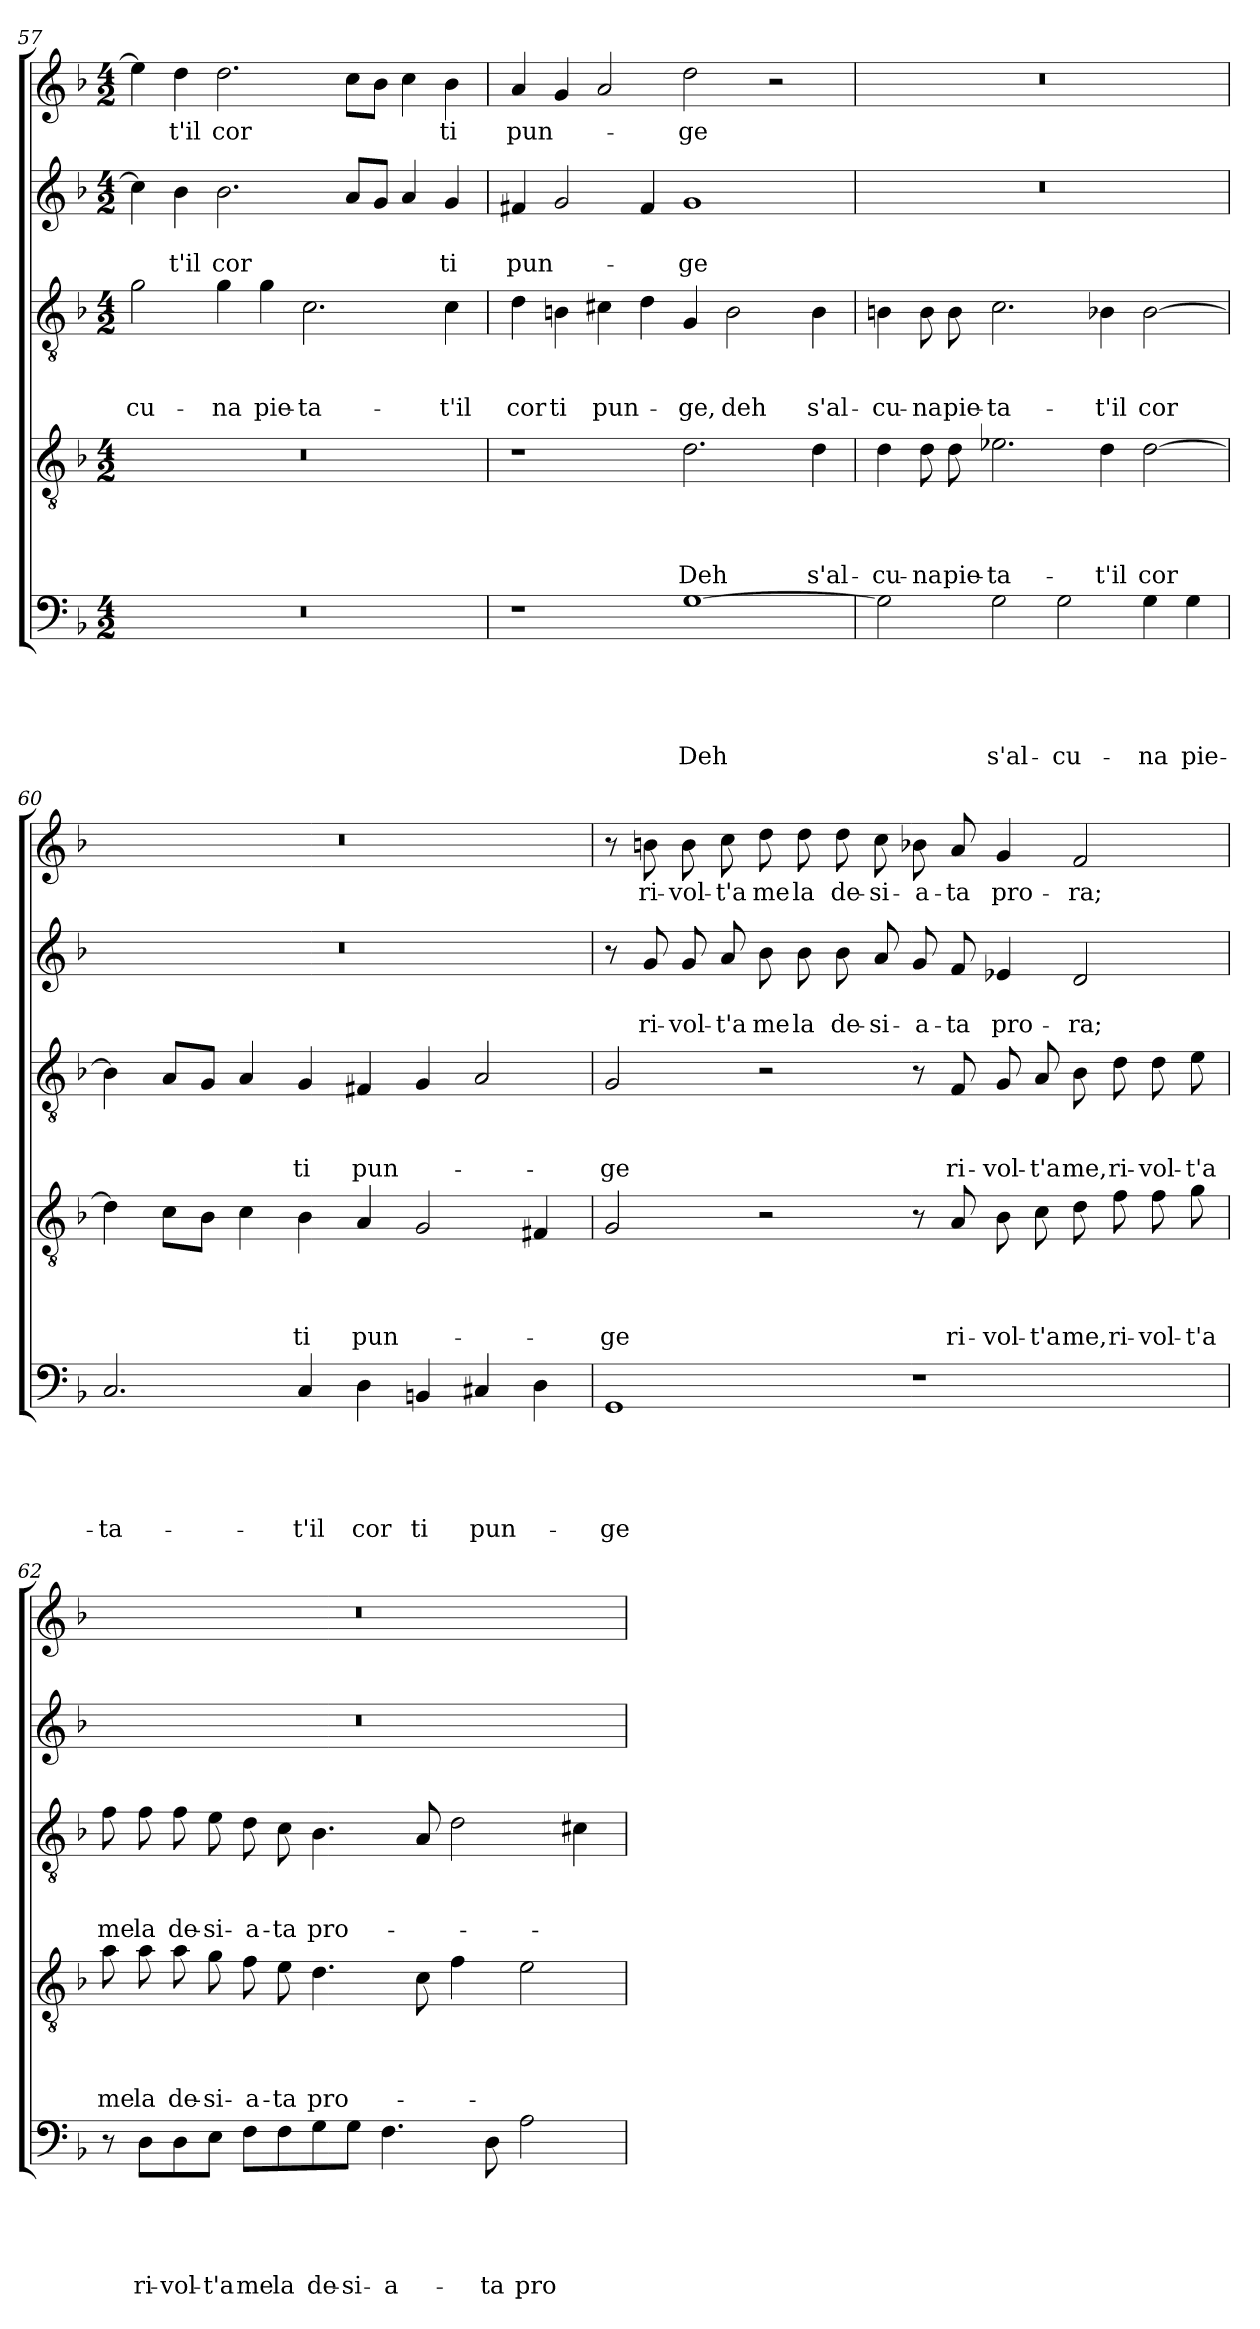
**kern	**text	**text	**text	**text	**text	**kern	**text	**text	**text	**text	**kern	**text	**text	**text	**kern	**text	**text	**kern	**text
*part5	*part5	*part5	*part5	*part5	*part5	*part4	*part4	*part4	*part4	*part4	*part3	*part3	*part3	*part3	*part2	*part2	*part2	*part1	*part1
*staff5	*staff5	*staff5	*staff5	*staff5	*staff5	*staff4	*staff4	*staff4	*staff4	*staff4	*staff3	*staff3	*staff3	*staff3	*staff2	*staff2	*staff2	*staff1	*staff1
*clefF4	*	*	*	*	*	*clefGv2	*	*	*	*	*clefGv2	*	*	*	*clefG2	*	*	*clefG2	*
*k[b-]	*	*	*	*	*	*k[b-]	*	*	*	*	*k[b-]	*	*	*	*k[b-]	*	*	*k[b-]	*
*d:	*	*	*	*	*	*d:	*	*	*	*	*d:	*	*	*	*d:	*	*	*d:	*
*M4/2	*	*	*	*	*	*M4/2	*	*	*	*	*M4/2	*	*	*	*M4/2	*	*	*M4/2	*
=57	=57	=57	=57	=57	=57	=57	=57	=57	=57	=57	=57	=57	=57	=57	=57	=57	=57	=57	=57
!	!	!	!	!	!	!	!	!	!	!	!	!	!	!LO:LY:b	!	!	!	!	!
0r	.	.	.	.	.	0r	.	.	.	.	2g\	.	.	-cu-	4cc\]	.	.	4ee-\]	.
!	!	!	!	!	!	!	!	!	!	!	!	!	!	!	!	!	!LO:LY:b	!	!LO:LY:b
.	.	.	.	.	.	.	.	.	.	.	.	.	.	.	4b-\	.	-t'il	4dd\	-t'il
!	!	!	!	!	!	!	!	!	!	!	!	!	!	!LO:LY:b	!	!	!LO:LY:b	!	!LO:LY:b
.	.	.	.	.	.	.	.	.	.	.	4g\	.	.	-na	2.b-\	.	cor	2.dd\	cor
!	!	!	!	!	!	!	!	!	!	!	!	!	!	!LO:LY:b	!	!	!	!	!
.	.	.	.	.	.	.	.	.	.	.	4g\	.	.	pie-	.	.	.	.	.
!	!	!	!	!	!	!	!	!	!	!	!	!	!	!LO:LY:b	!	!	!	!	!
.	.	.	.	.	.	.	.	.	.	.	2.c\	.	.	-ta-	.	.	.	.	.
.	.	.	.	.	.	.	.	.	.	.	.	.	.	.	8a/L	.	.	8cc\L	.
.	.	.	.	.	.	.	.	.	.	.	.	.	.	.	8g/J	.	.	8b-\J	.
.	.	.	.	.	.	.	.	.	.	.	.	.	.	.	4a/	.	.	4cc\	.
!	!	!	!	!	!	!	!	!	!	!	!	!	!	!LO:LY:b	!	!	!LO:LY:b	!	!LO:LY:b
.	.	.	.	.	.	.	.	.	.	.	4c\	.	.	-t'il	4g/	.	ti	4b-\	ti
=58	=58	=58	=58	=58	=58	=58	=58	=58	=58	=58	=58	=58	=58	=58	=58	=58	=58	=58	=58
!	!	!	!	!	!	!	!	!	!	!	!	!	!	!LO:LY:b	!	!	!LO:LY:b	!	!LO:LY:b
1r	.	.	.	.	.	1r	.	.	.	.	4d\	.	.	cor	4f#X/	.	pun-	4a/	pun-
!	!	!	!	!	!	!	!	!	!	!	!	!	!	!LO:LY:b	!	!	!	!	!
.	.	.	.	.	.	.	.	.	.	.	4Bn\	.	.	ti	2g/	.	.	4g/	.
!	!	!	!	!	!	!	!	!	!	!	!	!	!	!LO:LY:b	!	!	!	!	!
.	.	.	.	.	.	.	.	.	.	.	4c#X\	.	.	pun-	.	.	.	2a/	.
.	.	.	.	.	.	.	.	.	.	.	4d\	.	.	.	4f#/	.	.	.	.
!	!	!	!	!	!LO:LY:b	!	!	!	!	!LO:LY:b	!	!	!	!LO:LY:b	!	!	!LO:LY:b	!	!LO:LY:b
[1G	.	.	.	.	Deh	2.d\	.	.	.	Deh	4G/	.	.	-ge,	1g	.	-ge	2dd\	-ge
!	!	!	!	!	!	!	!	!	!	!	!	!	!	!LO:LY:b	!	!	!	!	!
.	.	.	.	.	.	.	.	.	.	.	2B\	.	.	deh	.	.	.	.	.
.	.	.	.	.	.	.	.	.	.	.	.	.	.	.	.	.	.	2r	.
!	!	!	!	!	!	!	!	!	!	!LO:LY:b	!	!	!	!LO:LY:b	!	!	!	!	!
.	.	.	.	.	.	4d\	.	.	.	s'al-	4B\	.	.	s'al-	.	.	.	.	.
!!LO:LB:g=z
=59	=59	=59	=59	=59	=59	=59	=59	=59	=59	=59	=59	=59	=59	=59	=59	=59	=59	=59	=59
!	!	!	!	!	!	!	!	!	!	!LO:LY:b	!	!	!	!LO:LY:b	!	!	!	!	!
2G\]	.	.	.	.	.	4d\	.	.	.	-cu-	4Bn\	.	.	-cu-	0r	.	.	0r	.
!	!	!	!	!	!	!	!	!	!	!LO:LY:b	!	!	!	!LO:LY:b	!	!	!	!	!
.	.	.	.	.	.	8d\	.	.	.	-na	8B\	.	.	-na	.	.	.	.	.
!	!	!	!	!	!	!	!	!	!	!LO:LY:b	!	!	!	!LO:LY:b	!	!	!	!	!
.	.	.	.	.	.	8d\	.	.	.	pie-	8B\	.	.	pie-	.	.	.	.	.
!	!	!	!	!	!LO:LY:b	!	!	!	!	!LO:LY:b	!	!	!	!LO:LY:b	!	!	!	!	!
2G\	.	.	.	.	s'al-	2.e-X\	.	.	.	-ta-	2.c\	.	.	-ta-	.	.	.	.	.
!	!	!	!	!	!LO:LY:b	!	!	!	!	!	!	!	!	!	!	!	!	!	!
2G\	.	.	.	.	-cu-	.	.	.	.	.	.	.	.	.	.	.	.	.	.
!	!	!	!	!	!	!	!	!	!	!LO:LY:b	!	!	!	!LO:LY:b	!	!	!	!	!
.	.	.	.	.	.	4d\	.	.	.	-t'il	4B-X\	.	.	-t'il	.	.	.	.	.
!	!	!	!	!	!LO:LY:b	!	!	!	!	!LO:LY:b	!	!	!	!LO:LY:b	!	!	!	!	!
4G\	.	.	.	.	-na	[2d\	.	.	.	cor	[2B-\	.	.	cor	.	.	.	.	.
!	!	!	!	!	!LO:LY:b	!	!	!	!	!	!	!	!	!	!	!	!	!	!
4G\	.	.	.	.	pie-	.	.	.	.	.	.	.	.	.	.	.	.	.	.
=60	=60	=60	=60	=60	=60	=60	=60	=60	=60	=60	=60	=60	=60	=60	=60	=60	=60	=60	=60
!	!	!	!	!	!LO:LY:b	!	!	!	!	!	!	!	!	!	!	!	!	!	!
2.C/	.	.	.	.	-ta-	4d\]	.	.	.	.	4B-\]	.	.	.	0r	.	.	0r	.
.	.	.	.	.	.	8c\L	.	.	.	.	8A/L	.	.	.	.	.	.	.	.
.	.	.	.	.	.	8B-\J	.	.	.	.	8G/J	.	.	.	.	.	.	.	.
.	.	.	.	.	.	4c\	.	.	.	.	4A/	.	.	.	.	.	.	.	.
!	!	!	!	!	!LO:LY:b	!	!	!	!	!LO:LY:b	!	!	!	!LO:LY:b	!	!	!	!	!
4C/	.	.	.	.	-t'il	4B-\	.	.	.	ti	4G/	.	.	ti	.	.	.	.	.
!	!	!	!	!	!LO:LY:b	!	!	!	!	!LO:LY:b	!	!	!	!LO:LY:b	!	!	!	!	!
4D\	.	.	.	.	cor	4A/	.	.	.	pun-	4F#X/	.	.	pun-	.	.	.	.	.
!	!	!	!	!	!LO:LY:b	!	!	!	!	!	!	!	!	!	!	!	!	!	!
4BBn/	.	.	.	.	ti	2G/	.	.	.	.	4G/	.	.	.	.	.	.	.	.
!	!	!	!	!	!LO:LY:b	!	!	!	!	!	!	!	!	!	!	!	!	!	!
4C#X/	.	.	.	.	pun-	.	.	.	.	.	2A/	.	.	.	.	.	.	.	.
4D\	.	.	.	.	.	4F#X/	.	.	.	.	.	.	.	.	.	.	.	.	.
=61	=61	=61	=61	=61	=61	=61	=61	=61	=61	=61	=61	=61	=61	=61	=61	=61	=61	=61	=61
!	!	!	!	!	!LO:LY:b	!	!	!	!	!LO:LY:b	!	!	!	!LO:LY:b	!	!	!	!	!
1GG	.	.	.	.	-ge	2G/	.	.	.	-ge	2G/	.	.	-ge	8r	.	.	8r	.
!	!	!	!	!	!	!	!	!	!	!	!	!	!	!	!	!	!LO:LY:b	!	!LO:LY:b
.	.	.	.	.	.	.	.	.	.	.	.	.	.	.	8g/	.	ri-	8bn\	ri-
!	!	!	!	!	!	!	!	!	!	!	!	!	!	!	!	!	!LO:LY:b	!	!LO:LY:b
.	.	.	.	.	.	.	.	.	.	.	.	.	.	.	8g/	.	-vol-	8b\	-vol-
!	!	!	!	!	!	!	!	!	!	!	!	!	!	!	!	!	!LO:LY:b	!	!LO:LY:b
.	.	.	.	.	.	.	.	.	.	.	.	.	.	.	8a/	.	-t'a	8cc\	-t'a
!	!	!	!	!	!	!	!	!	!	!	!	!	!	!	!	!	!LO:LY:b	!	!LO:LY:b
.	.	.	.	.	.	2r	.	.	.	.	2r	.	.	.	8b-\	.	me	8dd\	me
!	!	!	!	!	!	!	!	!	!	!	!	!	!	!	!	!	!LO:LY:b	!	!LO:LY:b
.	.	.	.	.	.	.	.	.	.	.	.	.	.	.	8b-\	.	la	8dd\	la
!	!	!	!	!	!	!	!	!	!	!	!	!	!	!	!	!	!LO:LY:b	!	!LO:LY:b
.	.	.	.	.	.	.	.	.	.	.	.	.	.	.	8b-\	.	de-	8dd\	de-
!	!	!	!	!	!	!	!	!	!	!	!	!	!	!	!	!	!LO:LY:b	!	!LO:LY:b
.	.	.	.	.	.	.	.	.	.	.	.	.	.	.	8a/	.	-si-	8cc\	-si-
!	!	!	!	!	!	!	!	!	!	!	!	!	!	!	!	!	!LO:LY:b	!	!LO:LY:b
1r	.	.	.	.	.	8r	.	.	.	.	8r	.	.	.	8g/	.	-a-	8b-X\	-a-
!	!	!	!	!	!	!	!	!	!	!LO:LY:b	!	!	!	!LO:LY:b	!	!	!LO:LY:b	!	!LO:LY:b
.	.	.	.	.	.	8A/	.	.	.	ri-	8F/	.	.	ri-	8f/	.	-ta	8a/	-ta
!	!	!	!	!	!	!	!	!	!	!LO:LY:b	!	!	!	!LO:LY:b	!	!	!LO:LY:b	!	!LO:LY:b
.	.	.	.	.	.	8B-\	.	.	.	-vol-	8G/	.	.	-vol-	4e-X/	.	pro-	4g/	pro-
!	!	!	!	!	!	!	!	!	!	!LO:LY:b	!	!	!	!LO:LY:b	!	!	!	!	!
.	.	.	.	.	.	8c\	.	.	.	-t'a	8A/	.	.	-t'a	.	.	.	.	.
!	!	!	!	!	!	!	!	!	!	!LO:LY:b	!	!	!	!LO:LY:b	!	!	!LO:LY:b	!	!LO:LY:b
.	.	.	.	.	.	8d\	.	.	.	me,	8B-\	.	.	me,	2d/	.	-ra;	2f/	-ra;
!	!	!	!	!	!	!	!	!	!	!LO:LY:b	!	!	!	!LO:LY:b	!	!	!	!	!
.	.	.	.	.	.	8f\	.	.	.	ri-	8d\	.	.	ri-	.	.	.	.	.
!	!	!	!	!	!	!	!	!	!	!LO:LY:b	!	!	!	!LO:LY:b	!	!	!	!	!
.	.	.	.	.	.	8f\	.	.	.	-vol-	8d\	.	.	-vol-	.	.	.	.	.
!	!	!	!	!	!	!	!	!	!	!LO:LY:b	!	!	!	!LO:LY:b	!	!	!	!	!
.	.	.	.	.	.	8g\	.	.	.	-t'a	8e\	.	.	-t'a	.	.	.	.	.
!!LO:LB:g=z
=62	=62	=62	=62	=62	=62	=62	=62	=62	=62	=62	=62	=62	=62	=62	=62	=62	=62	=62	=62
!	!	!	!	!	!	!	!	!	!	!LO:LY:b	!	!	!	!LO:LY:b	!	!	!	!	!
8r	.	.	.	.	.	8a\	.	.	.	me	8f\	.	.	me	0r	.	.	0r	.
!	!	!	!	!	!LO:LY:b	!	!	!	!	!LO:LY:b	!	!	!	!LO:LY:b	!	!	!	!	!
8D\L	.	.	.	.	ri-	8a\	.	.	.	la	8f\	.	.	la	.	.	.	.	.
!	!	!	!	!	!LO:LY:b	!	!	!	!	!LO:LY:b	!	!	!	!LO:LY:b	!	!	!	!	!
8D\	.	.	.	.	-vol-	8a\	.	.	.	de-	8f\	.	.	de-	.	.	.	.	.
!	!	!	!	!	!LO:LY:b	!	!	!	!	!LO:LY:b	!	!	!	!LO:LY:b	!	!	!	!	!
8E\J	.	.	.	.	-t'a	8g\	.	.	.	-si-	8e\	.	.	-si-	.	.	.	.	.
!	!	!	!	!	!LO:LY:b	!	!	!	!	!LO:LY:b	!	!	!	!LO:LY:b	!	!	!	!	!
8F\L	.	.	.	.	me	8f\	.	.	.	-a-	8d\	.	.	-a-	.	.	.	.	.
!	!	!	!	!	!LO:LY:b	!	!	!	!	!LO:LY:b	!	!	!	!LO:LY:b	!	!	!	!	!
8F\	.	.	.	.	la	8e\	.	.	.	-ta	8c\	.	.	-ta	.	.	.	.	.
!	!	!	!	!	!LO:LY:b	!	!	!	!	!LO:LY:b	!	!	!	!LO:LY:b	!	!	!	!	!
8G\	.	.	.	.	de-	4.d\	.	.	.	pro-	4.B-\	.	.	pro-	.	.	.	.	.
!	!	!	!	!	!LO:LY:b	!	!	!	!	!	!	!	!	!	!	!	!	!	!
8G\J	.	.	.	.	-si-	.	.	.	.	.	.	.	.	.	.	.	.	.	.
!	!	!	!	!	!LO:LY:b	!	!	!	!	!	!	!	!	!	!	!	!	!	!
4.F\	.	.	.	.	-a-	.	.	.	.	.	.	.	.	.	.	.	.	.	.
.	.	.	.	.	.	8c\	.	.	.	.	8A/	.	.	.	.	.	.	.	.
.	.	.	.	.	.	4f\	.	.	.	.	2d\	.	.	.	.	.	.	.	.
!	!	!	!	!	!LO:LY:b	!	!	!	!	!	!	!	!	!	!	!	!	!	!
8D\	.	.	.	.	-ta	.	.	.	.	.	.	.	.	.	.	.	.	.	.
!	!	!	!	!	!LO:LY:b	!	!	!	!	!	!	!	!	!	!	!	!	!	!
2A\	.	.	.	.	pro-	2e\	.	.	.	.	.	.	.	.	.	.	.	.	.
.	.	.	.	.	.	.	.	.	.	.	4c#X\	.	.	.	.	.	.	.	.
=	=	=	=	=	=	=	=	=	=	=	=	=	=	=	=	=	=	=	=
*-	*-	*-	*-	*-	*-	*-	*-	*-	*-	*-	*-	*-	*-	*-	*-	*-	*-	*-	*-
